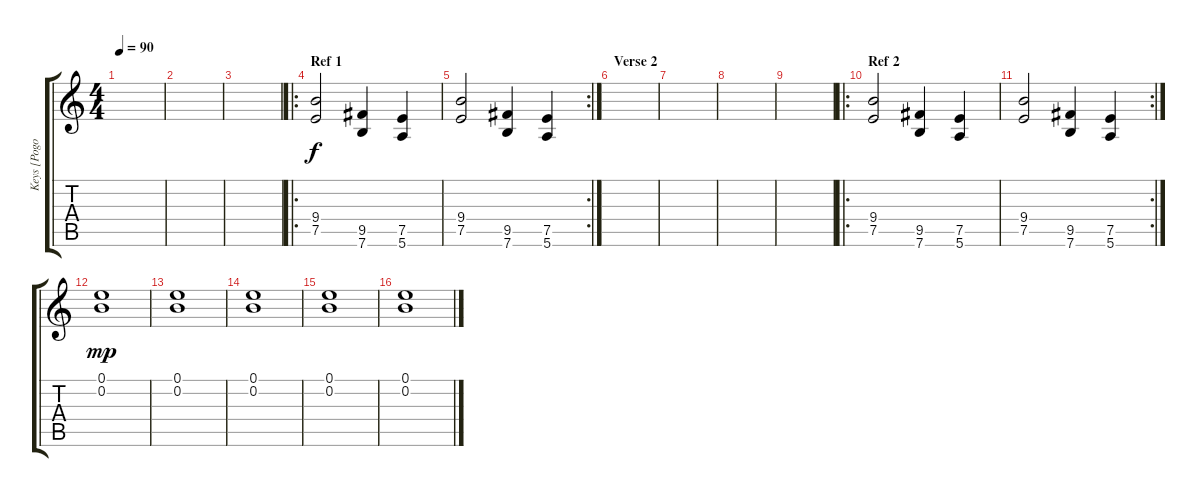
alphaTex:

\track ("Keys [Pogo]" "Keys [Pogo") {instrument overdrivenguitar}
\staff {score tabs}
\tuning (E4 B3 G3 D3 A2 E2) {hide}
\ts (4 4)
\tempo 90
\clef g2
\ks c
|
|
|
\ro
\section ("" "Ref 1")
(9.4 7.5).2{dy f} (9.5 7.6).4 (7.5 5.6).4 |
\rc 2
(9.4 7.5).2 (9.5 7.6).4 (7.5 5.6).4 |
\section ("" "Verse 2")
|
|
|
|
\ro
\section ("" "Ref 2")
(9.4 7.5).2 (9.5 7.6).4 (7.5 5.6).4 |
\rc 2
(9.4 7.5).2 (9.5 7.6).4 (7.5 5.6).4 |
(0.1 0.2).1{dy mp instrument guitarharmonics} |
(0.1 0.2).1 |
(0.1 0.2).1 |
(0.1 0.2).1 |
(0.1 0.2).1
